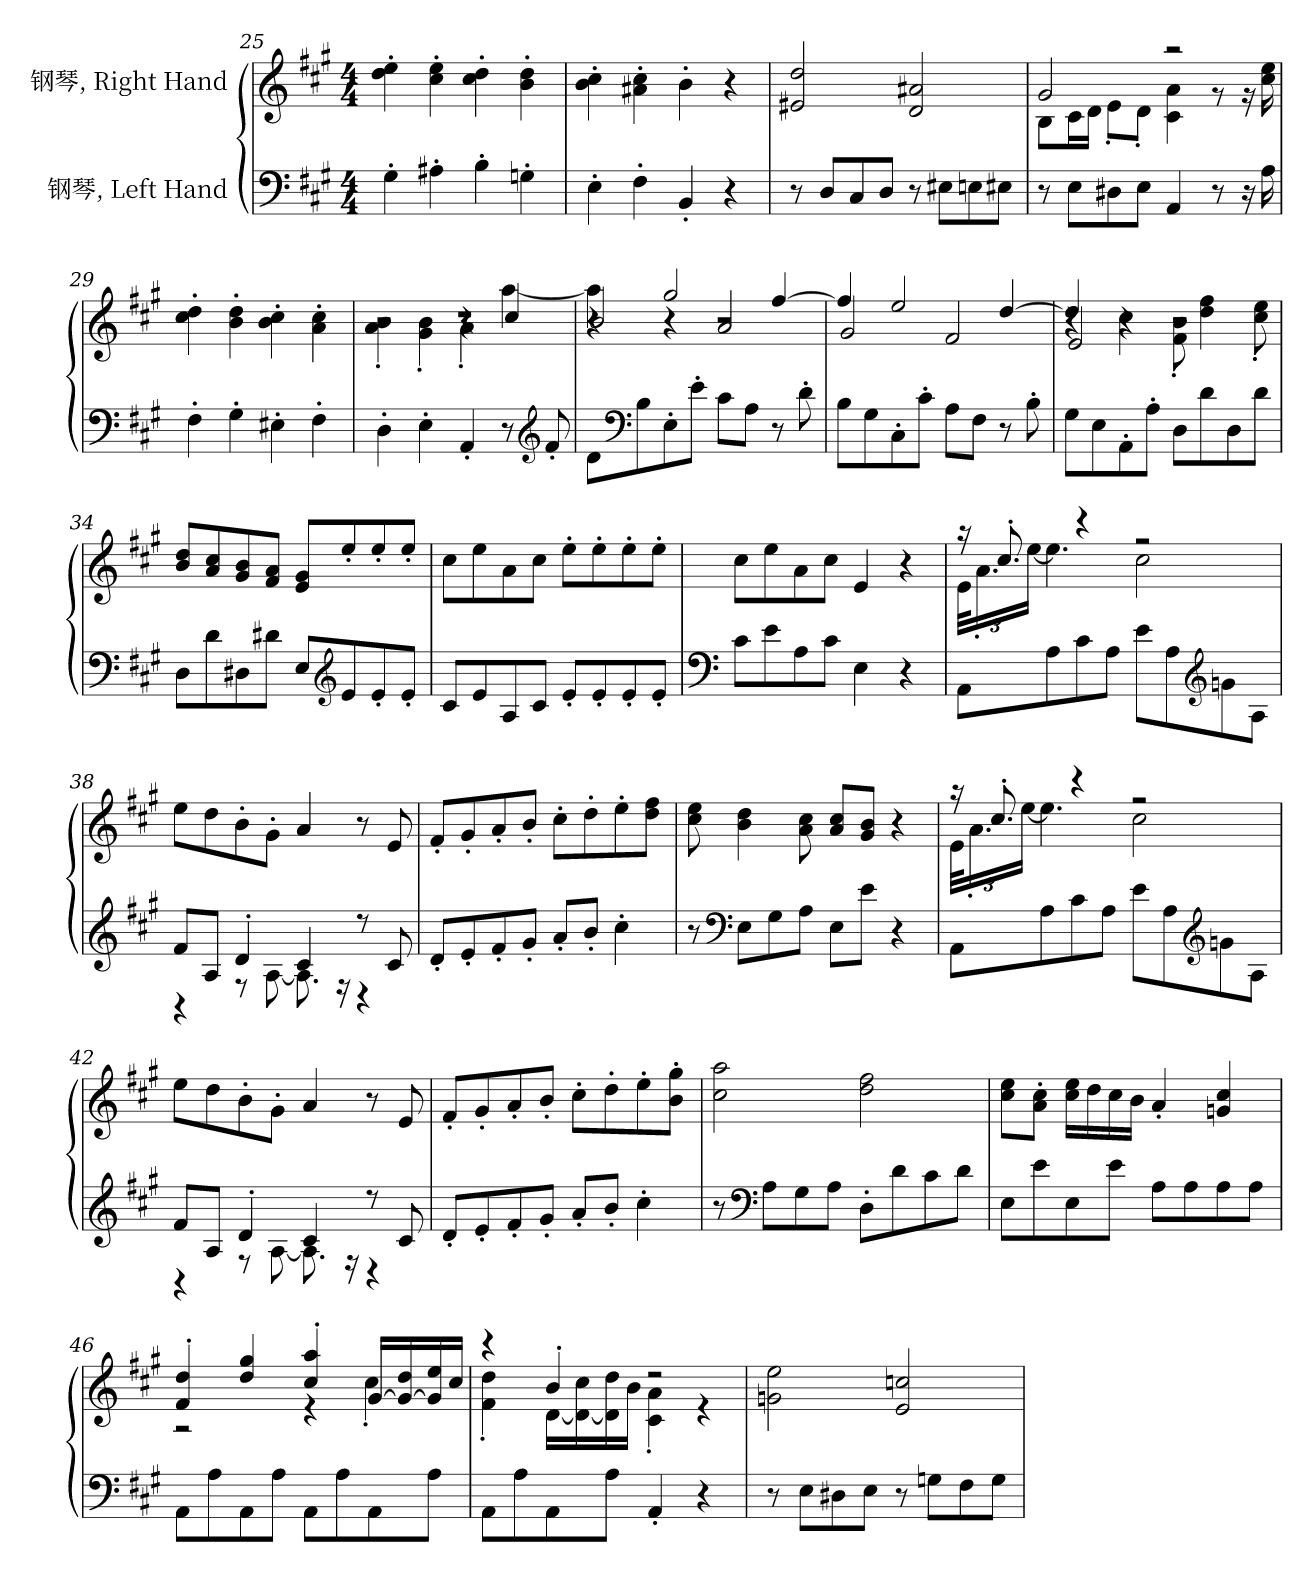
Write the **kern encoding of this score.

**kern	**kern
*part2	*part1
*staff2	*staff1
*I"钢琴, Left Hand	*I"钢琴, Right Hand
*clefF4	*clefG2
*k[f#c#g#]	*k[f#c#g#]
*M4/4	*M4/4
=25	=25
4G#'\	4dd\' 4ee\'
4A#X'\	4cc#\' 4ee\'
4B'\	4cc#\' 4dd\'
4Gn'\	4b\' 4dd\'
=26	=26
4E'\	4b\' 4cc#\'
4F#'\	4a#X\' 4cc#\'
4BB'/	4b'\
4r	4r
!!LO:LB:g=z
=27	=27
8r	2e#X/ 2dd/
8D/L	.
8C#/	.
8D/J	.
8r	2d/ 2a#X/
8E#X\L	.
8En\	.
8E#X\J	.
=28	=28
*	*^
8r	2g#/	8B\L
8E\L	.	16c#\L
.	.	16d\JJ
8D#X\	.	8e'\L
8E\J	.	8d'\J
4AA/	2r	4c#\ 4a\
8r	.	8r
16r	.	16r
16A\	.	16cc#\ 16ee\
*	*v	*v
=29	=29
4F#'\	4cc#\' 4dd\'
4G#'\	4b\' 4dd\'
4E#X'\	4b\' 4cc#\'
4F#'\	4a\' 4cc#\'
=30	=30
*	*^
*	*	*^
4D'\	1r	4a\' 4b\'	2r
4E'\	.	4g#\' 4b\'	.
4AA'/	.	4a'\	4r
8r	.	[4aa\	4cc#/
*clefG2	*	*	*
8f#'/	.	.	.
!!LO:LB:g=z	!!	!!
=31	=31	=31	=31
8d\L	4r	4aa\]	2b/
*clefF4	*	*	*
8B\	.	.	.
8E'\	2gg#/	4r	.
8e'\J	.	.	.
8c#\L	.	2r	2a/
8A\J	.	.	.
8r	[4ff#/	.	.
8d'\	.	.	.
*	*	*v	*v
=32	=32	=32
8B\L	4ff#/]	2g#/
8G#\	.	.
8C#'\	2ee/	.
8c#'\J	.	.
8A\L	.	2f#/
8F#\J	.	.
8r	[4dd/	.
8B'\	.	.
=33	=33	=33
*	*	*^
8G#\L	4dd/]	4r	2e/
8E\	.	.	.
8AA'\	4r	4cc#\	.
8A'\J	.	.	.
8D\L	2r	8f#\' 8b\'	2r
8d\	.	4dd\ 4ff#\	.
8D\	.	.	.
8d\J	.	8cc#\' 8ee\'	.
*	*v	*v	*v
=34	=34
8D\L	8b/ 8dd/L
8d\	8a/ 8cc#/
8D#X\	8g#/ 8b/
8d#X\J	8f#/ 8a/J
8E/L	8e/ 8g#/L
*clefG2	*
8e/	8ee'/
8e'/	8ee'/
8e'/J	8ee'/J
!!LO:LB:g=z
=35	=35
8c#/L	8cc#\L
8e/	8ee\
8A/	8a\
8c#/J	8cc#\J
8e'/L	8ee'\L
8e'/	8ee'\
8e'/	8ee'\
8e'/J	8ee'\J
=36	=36
*clefF4	*
8c#\L	8cc#\L
8e\	8ee\
8A\	8a\
8c#\J	8cc#\J
4E\	4e/
4r	4r
=37	=37
*	*^
*	*	*Xbrackettup
8AA\L	16r	48e\KLL
.	.	24.a'\
.	8.cc#'/	.
.	.	[24ee\JJ
8A\	.	4.ee\]
8c#\	4r	.
8A\J	.	.
8e\L	2r	2cc#\
8A\	.	.
*clefG2	*	*
8gn\	.	.
8A\J	.	.
*	*v	*v
=38	=38
*^	*
8f#/L	4r	8ee\L
8A/J	.	8dd\
4d'/	8r	8b'\
.	[8A\	8g#'\J
4c#/	8.A\]	4a/
.	16r	.
8r	4r	8r
8c#/	.	8e/
*v	*v	*
!!LO:LB:g=z
=39	=39
8d'/L	8f#'/L
8e'/	8g#'/
8f#'/	8a'/
8g#'/J	8b'/J
8a'/L	8cc#'\L
8b'/J	8dd'\
4cc#'\	8ee'\
.	8dd\ 8ff#\J
=40	=40
8r	8cc#\ 8ee\
*clefF4	*
8E\L	4b\ 4dd\
8G#\	.
8A\J	8a\ 8cc#\
8E\L	8a/ 8cc#/L
8e\J	8g#/ 8b/J
4r	4r
=41	=41
*	*^
8AA\L	16r	48e\KLL
.	.	24.a'\
.	8.cc#'/	.
.	.	[24ee\JJ
8A\	.	4.ee\]
8c#\	4r	.
8A\J	.	.
8e\L	2r	2cc#\
8A\	.	.
*clefG2	*	*
8gn\	.	.
8A\J	.	.
*	*v	*v
=42	=42
*^	*
8f#/L	4r	8ee\L
8A/J	.	8dd\
4d'/	8r	8b'\
.	[8A\	8g#'\J
4c#/	8.A\]	4a/
.	16r	.
8r	4r	8r
8c#/	.	8e/
*v	*v	*
!!LO:LB:g=z
=43	=43
8d'/L	8f#'/L
8e'/	8g#'/
8f#'/	8a'/
8g#'/J	8b'/J
8a'/L	8cc#'\L
8b'/J	8dd'\
4cc#'\	8ee'\
.	8b\' 8gg#\'J
=44	=44
8r	2cc#\ 2aa\
*clefF4	*
8A\L	.
8G#\	.
8A\J	.
8D'\L	2dd\ 2ff#\
8d\	.
8c#\	.
8d\J	.
=45	=45
8E\L	8cc#\ 8ee\L
8e\	8a\' 8cc#\'J
8E\	16cc#\ 16ee\LL
.	16dd\
8e\J	16cc#\
.	16b\JJ
8A\L	4a'/
8A\	.
8A\	4gn/ 4cc#/
8A\J	.
=46	=46
*	*^
8AA\L	4f#/' 4dd/'	2r
8A\	.	.
8AA\	4dd/ 4gg#/	.
8A\J	.	.
8AA\L	4cc#/' 4aa/'	4r
8A\	.	.
8AA\	[16g#/LL	4cc#'\
.	16g#/_ 16dd/	.
8A\J	16g#/] 16ee/	.
.	16cc#/JJ	.
!!LO:PB:g=z	!!
=47	=47	=47
8AA\L	4r	4f#\' 4dd\'
8A\	.	.
8AA\	4b'/	[16d\LL
.	.	16d\_ 16cc#\
8A\J	.	16d\] 16dd\
.	.	16b\JJ
4AA'/	2r	4c#\' 4a\'
4r	.	4r
*	*v	*v
=48	=48
8r	2gn\ 2ee\
8E\L	.
8D#X\	.
8E\J	.
8r	2e/ 2ccn/
8Gn\L	.
8F#\	.
8G\J	.
=	=
*-	*-
